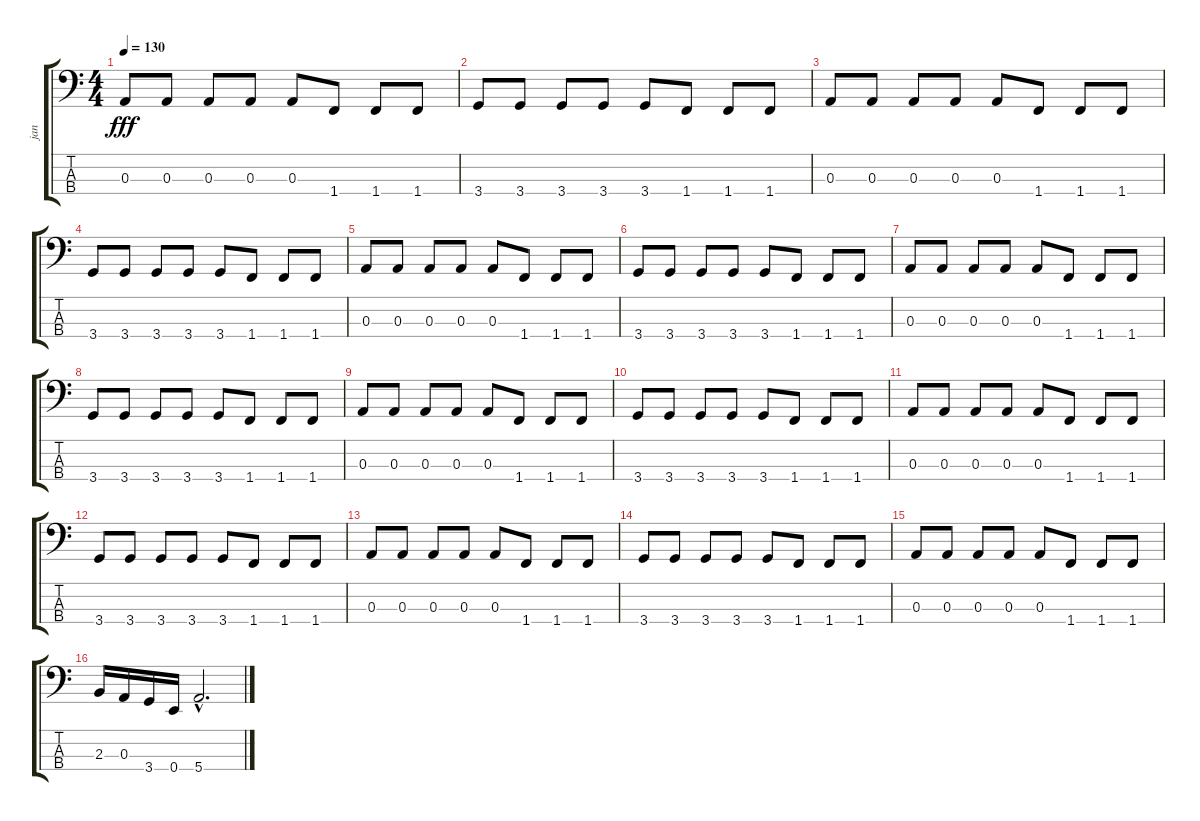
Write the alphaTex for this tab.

\track ("jan" "jan") {instrument electricbasspick}
\staff {score tabs}
\tuning (G2 D2 A1 E1) {hide}
\ts (4 4)
\tempo 130
\clef f4
\ks c
0.3.8{dy fff} 0.3.8 0.3.8 0.3.8 0.3.8 1.4.8 1.4.8 1.4.8 |
3.4.8 3.4.8 3.4.8 3.4.8 3.4.8 1.4.8 1.4.8 1.4.8 |
0.3.8 0.3.8 0.3.8 0.3.8 0.3.8 1.4.8 1.4.8 1.4.8 |
3.4.8 3.4.8 3.4.8 3.4.8 3.4.8 1.4.8 1.4.8 1.4.8 |
0.3.8 0.3.8 0.3.8 0.3.8 0.3.8 1.4.8 1.4.8 1.4.8 |
3.4.8 3.4.8 3.4.8 3.4.8 3.4.8 1.4.8 1.4.8 1.4.8 |
0.3.8 0.3.8 0.3.8 0.3.8 0.3.8 1.4.8 1.4.8 1.4.8 |
3.4.8 3.4.8 3.4.8 3.4.8 3.4.8 1.4.8 1.4.8 1.4.8 |
0.3.8 0.3.8 0.3.8 0.3.8 0.3.8 1.4.8 1.4.8 1.4.8 |
3.4.8 3.4.8 3.4.8 3.4.8 3.4.8 1.4.8 1.4.8 1.4.8 |
0.3.8 0.3.8 0.3.8 0.3.8 0.3.8 1.4.8 1.4.8 1.4.8 |
3.4.8 3.4.8 3.4.8 3.4.8 3.4.8 1.4.8 1.4.8 1.4.8 |
0.3.8 0.3.8 0.3.8 0.3.8 0.3.8 1.4.8 1.4.8 1.4.8 |
3.4.8 3.4.8 3.4.8 3.4.8 3.4.8 1.4.8 1.4.8 1.4.8 |
0.3.8 0.3.8 0.3.8 0.3.8 0.3.8 1.4.8 1.4.8 1.4.8 |
2.3.16 0.3.16 3.4.16 0.4.16 5.4{hac}.2{d}
